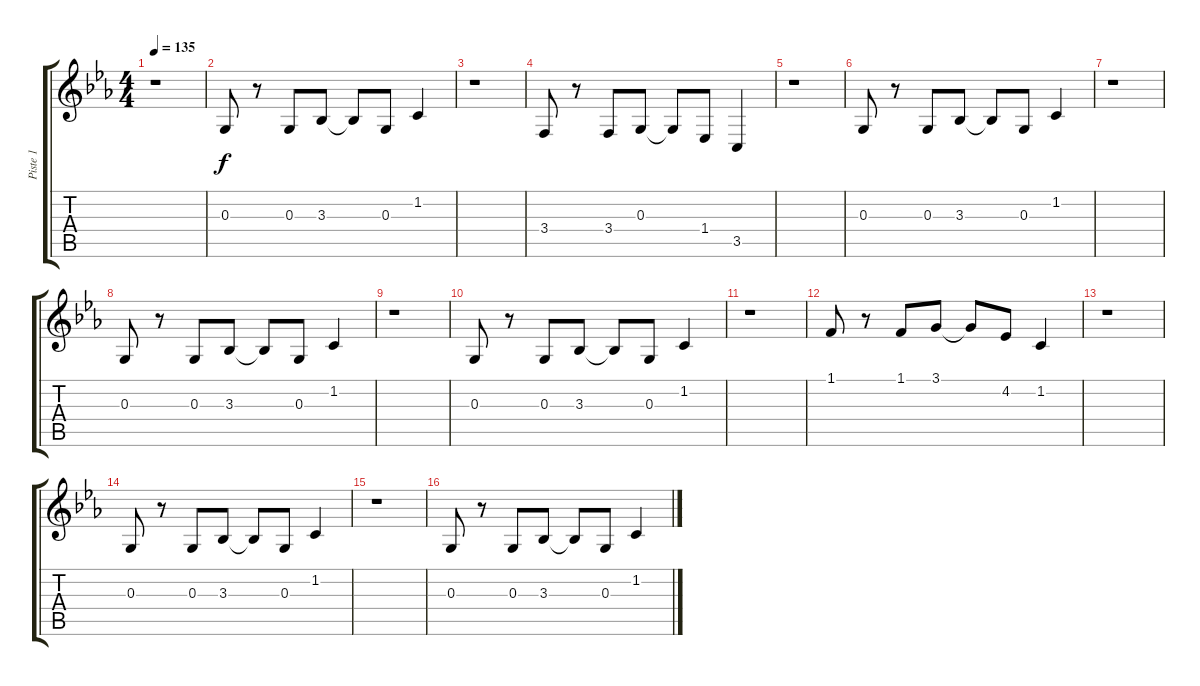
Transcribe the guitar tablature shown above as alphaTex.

\track ("Piste 1" "Piste 1") {instrument pad3polysynth}
\staff {score tabs}
\tuning (E4 B3 G3 D3 A2 E2) {hide}
\ts (4 4)
\tempo 135
\clef g2
\ks eb
r.1{dy f} |
0.3.8 r.8 0.3.8 3.3.8 3.3{t}.8 0.3.8 1.2.4 |
r.1 |
3.4.8 r.8 3.4.8 0.3.8 0.3{t}.8 1.4.8 3.5.4 |
r.1 |
0.3.8 r.8 0.3.8 3.3.8 3.3{t}.8 0.3.8 1.2.4 |
r.1 |
0.3.8 r.8 0.3.8 3.3.8 3.3{t}.8 0.3.8 1.2.4 |
r.1 |
0.3.8 r.8 0.3.8 3.3.8 3.3{t}.8 0.3.8 1.2.4 |
r.1 |
1.1.8 r.8 1.1.8 3.1.8 3.1{t}.8 4.2.8 1.2.4 |
r.1 |
0.3.8 r.8 0.3.8 3.3.8 3.3{t}.8 0.3.8 1.2.4 |
r.1 |
0.3.8 r.8 0.3.8 3.3.8 3.3{t}.8 0.3.8 1.2.4
